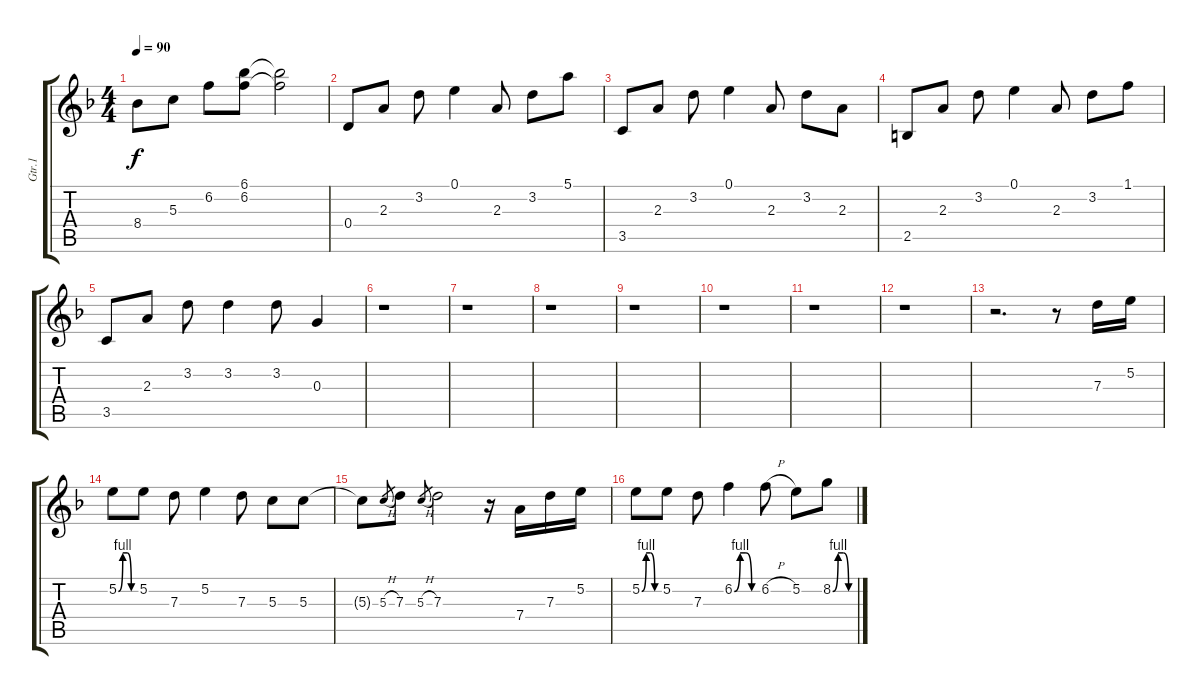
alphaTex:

\track ("Gtr.1" "Gtr.1") {instrument electricguitarclean}
\staff {score tabs}
\tuning (E4 B3 G3 D3 A2 E2) {hide}
\ts (4 4)
\tempo 90
\clef g2
\ks f
8.4.8{dy f} 5.3.8 6.2.8 (6.1 6.2).8 (6.1{t} 6.2{t}).2 |
0.4.8 2.3.8 3.2.8 0.1.4 2.3.8 3.2.8 5.1.8 |
3.5.8 2.3.8 3.2.8 0.1.4 2.3.8 3.2.8 2.3.8 |
2.5.8 2.3.8 3.2.8 0.1.4 2.3.8 3.2.8 1.1.8 |
3.5.8 2.3.8 3.2.8 3.2.4 3.2.8 0.3.4 |
r.1 |
r.1 |
r.1 |
r.1 |
r.1 |
r.1 |
r.1 |
r.2{d} r.8 7.3.16 5.2.16 |
5.2{be (custom 0 0 15 4 30 4 45 0 60 0)}.8 5.2.8 7.3.8 5.2.4 7.3.8 5.3.8 5.3.8 |
5.3{t}.8 5.3{h}.8{gr} 7.3.8 5.3{h}.8{gr} 7.3.2 r.16 7.4.16 7.3.16 5.2.16 |
5.2{be (custom 0 0 15 4 30 4 45 0 60 0)}.8 5.2.8 7.3.8 6.2{be (custom 0 0 15 4 30 4 45 0 60 0)}.4 6.2{h}.8 5.2.8 8.2{be (custom 0 0 15 4 30 4 45 0 60 0)}.8
